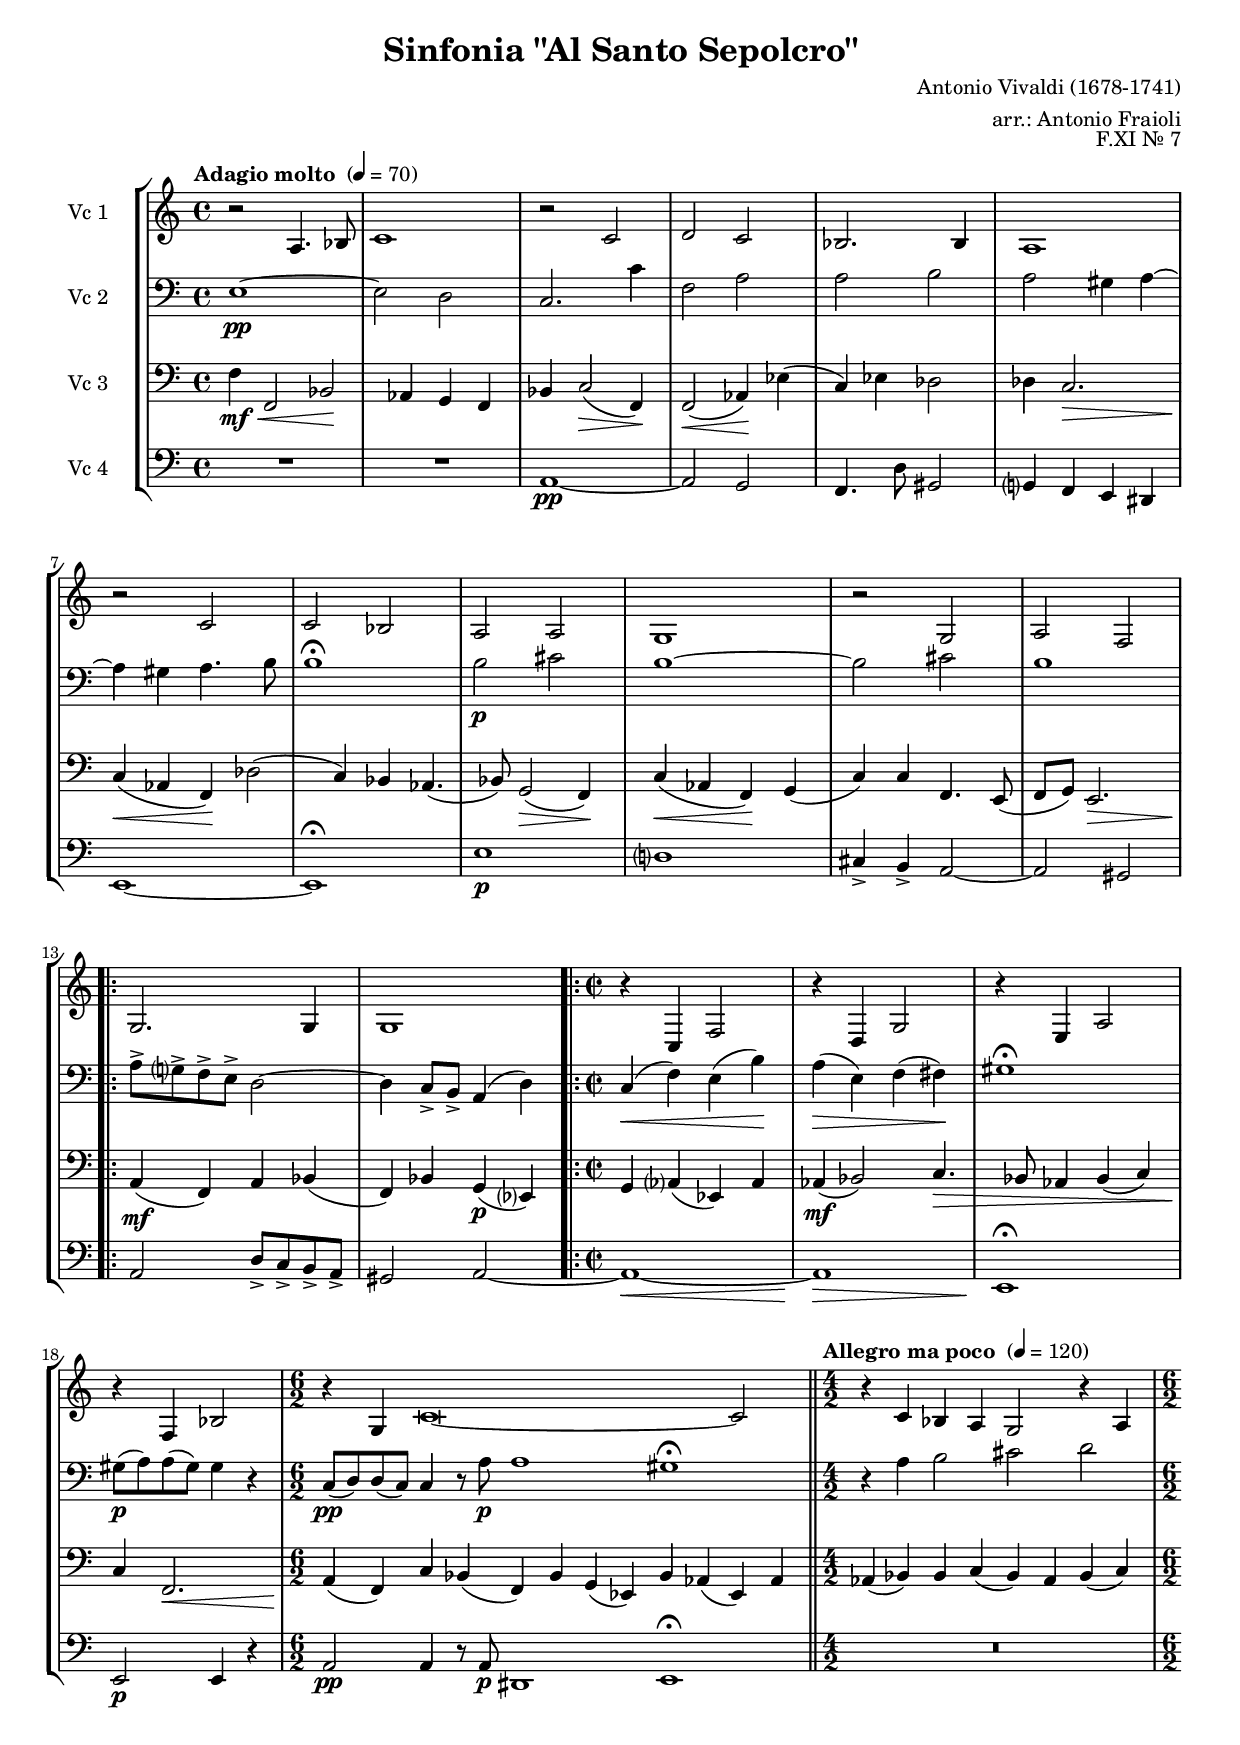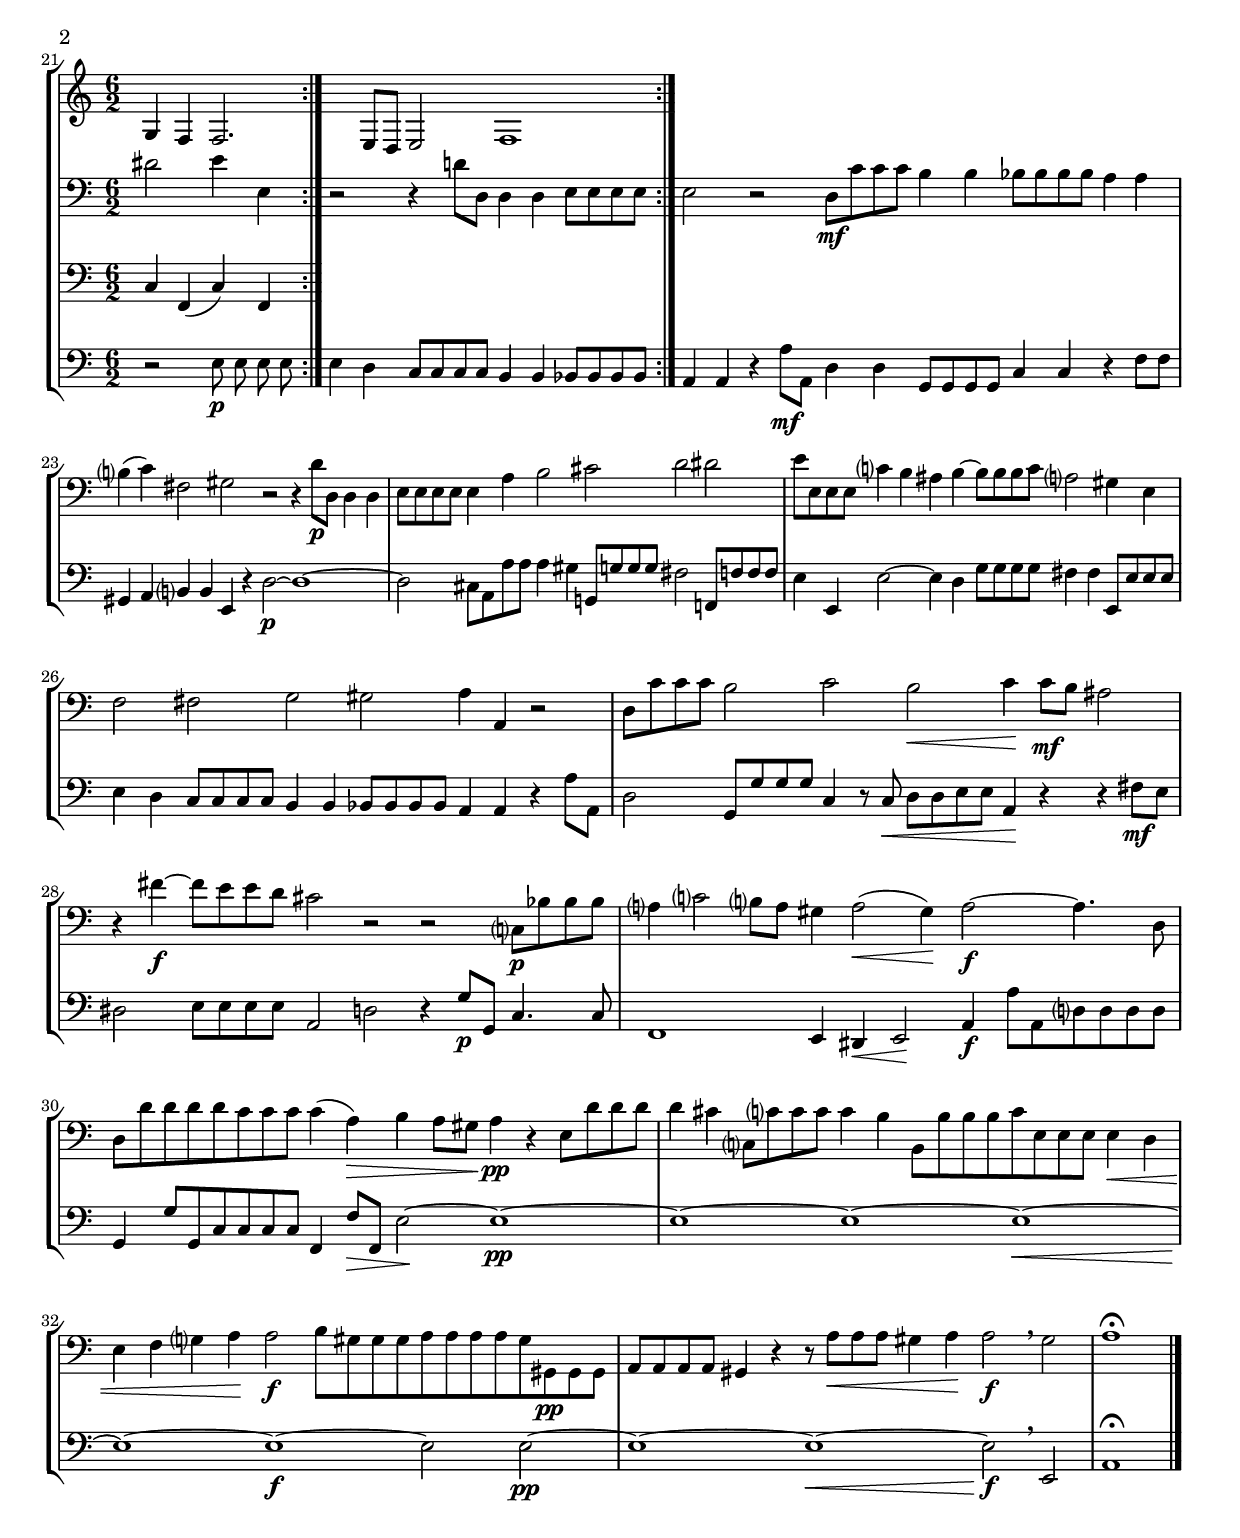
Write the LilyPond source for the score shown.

\version "2.12.3"
\include "deutsch.ly"

#(set-global-staff-size 18)

\header {
  title = "Sinfonia \"Al Santo Sepolcro\""
  composer = "Antonio Vivaldi (1678-1741)"
  arranger = "arr.: Antonio Fraioli"
  opus = "F.XI Nr. 7"
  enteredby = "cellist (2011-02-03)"
}

voiceconsts = {
 \key d \major
 \time 4/4
% \clef "treble"
 \clef "bass"
% \numericTimeSignature
 \compressFullBarRests
 \tempo "Adagio molto " 4=70
}

midilow = "harpsichord"
%midilow = "accordion"
%midilow = "bassoon"
%midilow = "dulcimer"

\include "v1.ily"
vb = \relative c' {
   \voiceconsts

   fis1~\pp
   fis2 e
   d2. d'4
   g,2 h
   h cis

   h ais4 h~
   h ais h4. cis8
   cis1\fermata
   cis2\p dis
   cis1~
   cis2 dis

   cis1
   h8-> a?-> g-> fis-> e2~
   e4 d8-> cis-> h4( e)
   d(\< g) fis( cis')\!
   h(\> fis) g( gis)\!
   ais1\fermata

   ais8(\p h) h( ais) ais4 r
   d,8(\pp e) e( d) d4 r8 h'\p
   h1
   ais\fermata \bar "||"
   \tempo "Allegro ma poco " 4=120
   r4 h cis2

   dis e
   eis fis4 fis,
   r2 r4 e'8 e,
   e4 e fis8 fis fis fis
   fis2 r

   e8\mf d' d d cis4 cis
   c8 c c c h4 h
   cis?( d) gis,2
   ais r
   r4 e'8\p e, e4 e

   fis8 fis fis fis fis4 h
   cis2 dis
   e eis
   fis8 fis, fis fis d'?4 cis
   his cis~ cis8 cis cis d

   h?2 ais4 fis
   g2 gis
   a ais
   h4 h, r2
   e8 d' d d cis2

   d cis\<
   d4\! d8\mf cis his2
   r4 gis'~\f gis8 fis fis e
   dis2 r
   r d,?8\p c' c c
   h?4  d?2 cis?8 h

   ais4 h2(\< ais4)\!
   h2~\f h4. e,8
   e e' e e e d d d
   d4( h)\> cis h8 ais\!
   h4\pp r fis8 e' e e

   e4 dis d,?8 d'? d d
   d4 cis cis,8 cis' cis cis
   d fis, fis fis fis4\< e
   fis g a? h\!
   h2\f cis8 ais ais ais

   h h h h ais ais,\pp ais ais
   h h h h ais4 r
   r8 h'\< h h ais4 h\!
   h2\f\breathe ais
   h1\fermata \bar "|."
}

\include "v3.ily"
vd = \relative c' {
   \voiceconsts

   R1*2
   h1~\pp
   h2 a
   g4. e'8 ais,2
   a?4 g fis eis

   fis1~
   fis\fermata
   fis'\p
   e?
   dis4-> cis-> h2~
   h ais

   h e8-> d-> cis-> h->
   ais2 h~
   h1~\<
   h\!\>
   fis\!\fermata
   fis2\p fis4 r

   h2\pp h4 r8 h\p
   eis,1
   fis\fermata \bar "||"
   \tempo "Allegro ma poco " 4=120
   R1*2
   r2 fis'8\p fis fis fis

   fis4 e d8 d d d
   cis4 cis c8 c c c
   h4 h r h'8\mf h,
   e4 e a,8 a a a
   d4 d r g8 g

   ais,4 h cis? cis
   fis, r e'2~\p
   e1~
   e2 dis8 h h' h
   h4 ais a,!8 a'! a a

   gis2 g,!8 g'! g g
   fis4 fis, fis'2~
   fis4 e a8 a a a
   gis4 gis fis,8 fis' fis fis
   fis4 e d8 d d d

   cis4 cis c8 c c c
   h4 h r h'8 h,
   e2 a,8 a' a a
   d,4 r8 d\< e e fis fis
   h,4\! r r gis'8\mf fis

   eis2 fis8 fis fis fis
   h,2 e
   r4 a8\p a, d4. d8
   g,1
   fis4 eis\< fis2\!

   h4\f h'8 h, e? e e e
   a,4 a'8 a, d d d d
   g,4 g'8\> g, fis'2~\!
   fis1~\pp
   fis~

   fis~
   fis~\<
   fis~\!
   fis~\f
   fis2 fis~\pp
   fis1~

   fis~\<
   fis2\!\f\breathe fis,
   h1\fermata \bar "|."
}


\book {
  \score {
    \new StaffGroup <<
      \new Staff {
	\set Staff.midiInstrument = \midilow
	\set Staff.instrumentName = #"Vc 1"
%	\va
	\transpose d c, { \va }
      }

      \new Staff {
	\set Staff.midiInstrument = \midilow
	\set Staff.instrumentName = #"Vc 2"
%	\vb
	\transpose d c, { \vb }
      }

      \new Staff {
	\set Staff.midiInstrument = \midilow
	\set Staff.instrumentName = #"Vc 3"
%	\vc
	\transpose d c, { \vc }
      }

      \new Staff {
	\set Staff.midiInstrument = \midilow
	\set Staff.instrumentName = #"Vc 4"
%	\vd
	\transpose d c, { \vd }
      }
    >>

    \layout {}

    \midi {
      \context {
	\Score
	tempoWholesPerMinute = #(ly:make-moment 70 4)
      }
    }
  }
}
